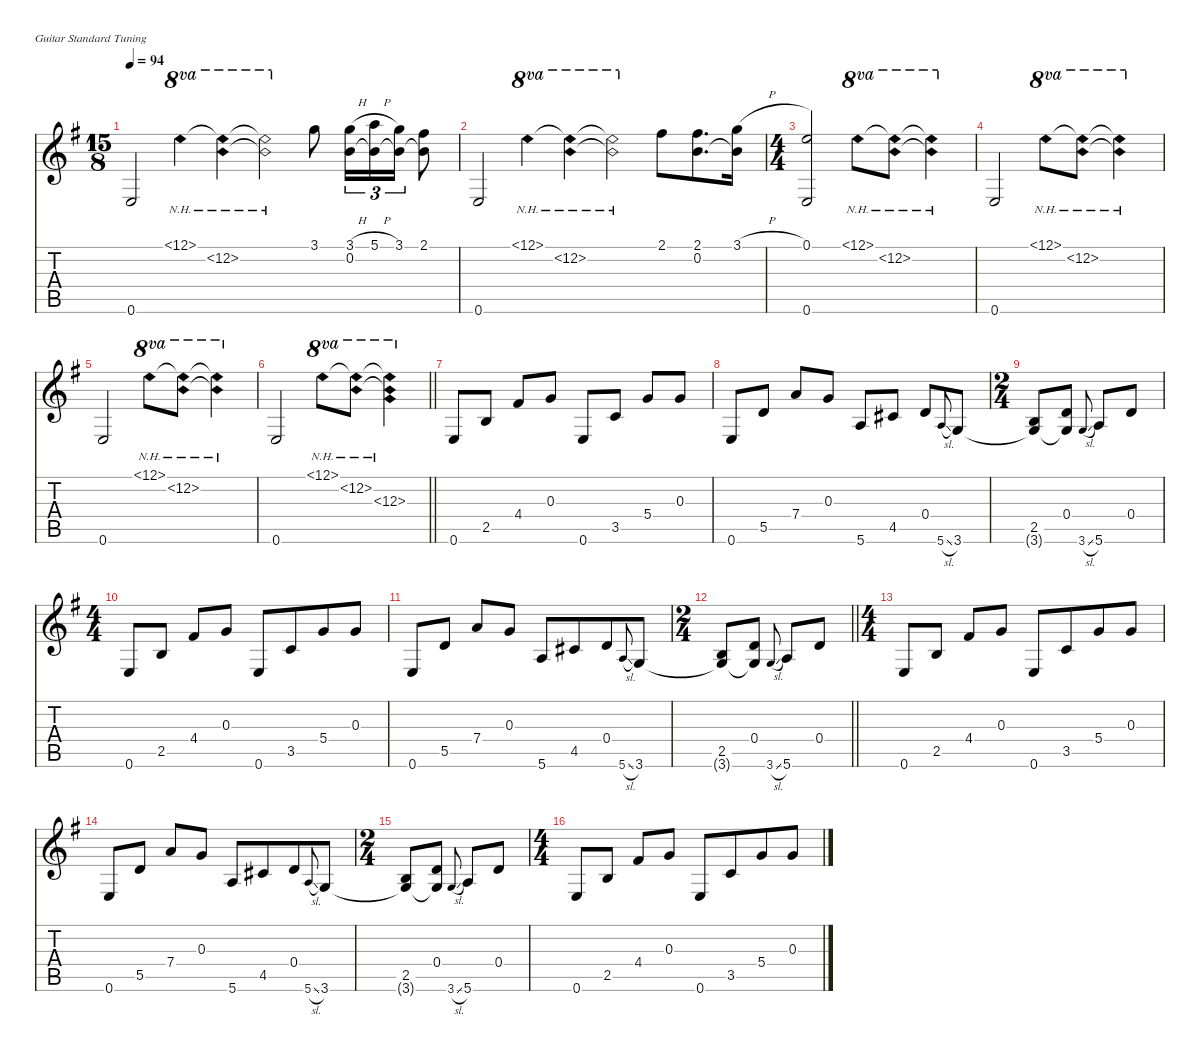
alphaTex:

\defaultSystemsLayout 4
\hideDynamics
\bracketExtendMode nobrackets
\singleTrackTrackNamePolicy hidden
\multiTrackTrackNamePolicy hidden
\firstSystemTrackNameMode fullname
\firstSystemTrackNameOrientation horizontal
\otherSystemsTrackNameOrientation horizontal
\track ("Kirk Hammet" "el.guit.") {defaultSystemsLayout 8 mute instrument electricguitarclean}
\staff {score tabs}
\tuning (E4 B3 G3 D3 A2 E2)
\ts (15 8)
\beaming (8 15)
\tempo 94
\clef g2
\ks eminor
0.6{acc forcenatural}.2{dy fff instrument electricguitarclean beam Up} 12.1{nh acc forcenatural}.4{ot 8va dy ff beam Down} (12.1{nh t acc forcenatural} 12.2{nh acc forcenatural}).4{ot 8va dy f beam Down} (12.1{nh t acc forcenatural} 12.2{nh t acc forcenatural}).2{ot 8va beam Down} 3.1{acc forcenatural}.8{beam Down} (3.1{h acc forcenatural} 0.2{acc forcenatural}).16{tu (3 2) dy ff beam Down} (5.1{h acc forcenatural} 0.2{t acc forcenatural}).16{tu (3 2) dy f beam Down} (3.1{acc forcenatural} 0.2{t acc forcenatural}).16{tu (3 2) dy mf beam Down} (2.1{acc #} 0.2{t acc forcenatural}).8{dy f beam Down} |
0.6{acc forcenatural}.2{dy fff beam Up} 12.1{nh acc forcenatural}.4{ot 8va dy ff beam Down} (12.1{nh t acc forcenatural} 12.2{nh acc forcenatural}).4{ot 8va beam Down} (12.1{nh t acc forcenatural} 12.2{nh t acc forcenatural}).2{ot 8va beam Down} 2.1{acc #}.8{dy f beam Down} (2.1{acc #} 0.2{acc forcenatural}).8{d beam Down} (3.1{h acc forcenatural} 0.2{t acc forcenatural}).16{beam Down} |
\ts (4 4)
\beaming (8 2 2 2 2)
(0.1{acc forcenatural} 0.6{acc forcenatural}).2{beam Up} 12.1{nh acc forcenatural}.8{ot 8va beam Down} (12.1{nh t acc forcenatural} 12.2{nh acc forcenatural}).8{ot 8va beam Down} (12.1{nh t acc forcenatural} 12.2{nh t acc forcenatural}).4{ot 8va beam Down} |
0.6{acc forcenatural}.2{beam Up} 12.1{nh acc forcenatural}.8{ot 8va beam Down} (12.1{nh t acc forcenatural} 12.2{nh acc forcenatural}).8{ot 8va beam Down} (12.1{nh t acc forcenatural} 12.2{nh t acc forcenatural}).4{ot 8va beam Down} |
0.6{acc forcenatural}.2{beam Up} 12.1{nh acc forcenatural}.8{ot 8va beam Down} (12.1{nh t acc forcenatural} 12.2{nh acc forcenatural}).8{ot 8va beam Down} (12.1{nh t acc forcenatural} 12.2{nh t acc forcenatural}).4{ot 8va beam Down} |
\barLineRight lightlight
0.6{acc forcenatural}.2{beam Up} 12.1{nh acc forcenatural}.8{ot 8va beam Down} (12.1{nh t acc forcenatural} 12.2{nh acc forcenatural}).8{ot 8va beam Down} (12.1{nh t acc forcenatural} 12.2{nh t acc forcenatural} 12.3{nh acc forcenatural}).4{ot 8va beam Down} |
0.6{acc forcenatural}.8{beam Up} 2.5{acc forcenatural}.8{beam Up} 4.4{acc #}.8{beam Up} 0.3{acc forcenatural}.8{beam Up} 0.6{acc forcenatural}.8{beam Up} 3.5{acc forcenatural}.8{beam Up} 5.4{acc forcenatural}.8{beam Up} 0.3{acc forcenatural}.8{beam Up} |
0.6{acc forcenatural}.8{beam Up} 5.5{acc forcenatural}.8{beam Up} 7.4{acc forcenatural}.8{beam Up} 0.3{acc forcenatural}.8{beam Up} 5.6{acc forcenatural}.8{beam Up} 4.5{acc #}.8{beam Up} 0.4{acc forcenatural}.8{beam Up} 5.6{sl acc forcenatural}.8{gr onbeat beam Up} 3.6{acc forcenatural}.8{beam Up} |
\ts (2 4)
\beaming (8 2 2)
(2.5{acc forcenatural} 3.6{t acc forcenatural}).8{beam Up} (0.4{acc forcenatural} 3.6{t acc forcenatural}).8{beam Up} 3.6{sl acc forcenatural}.8{gr onbeat beam Up} 5.6{acc forcenatural}.8{beam Up} 0.4{acc forcenatural}.8{beam Up} |
\ts (4 4)
\beaming (8 2 2 4)
0.6{acc forcenatural}.8{beam Up} 2.5{acc forcenatural}.8{beam Up} 4.4{acc #}.8{beam Up} 0.3{acc forcenatural}.8{beam Up} 0.6{acc forcenatural}.8{beam Up} 3.5{acc forcenatural}.8{beam Up} 5.4{acc forcenatural}.8{beam Up} 0.3{acc forcenatural}.8{beam Up} |
0.6{acc forcenatural}.8{beam Up} 5.5{acc forcenatural}.8{beam Up} 7.4{acc forcenatural}.8{beam Up} 0.3{acc forcenatural}.8{beam Up} 5.6{acc forcenatural}.8{beam Up} 4.5{acc #}.8{beam Up} 0.4{acc forcenatural}.8{beam Up} 5.6{sl acc forcenatural}.8{gr onbeat beam Up} 3.6{acc forcenatural}.8{beam Up} |
\ts (2 4)
\beaming (8 2 2)
\barLineRight lightlight
(2.5{acc forcenatural} 3.6{t acc forcenatural}).8{beam Up} (0.4{acc forcenatural} 3.6{t acc forcenatural}).8{beam Up} 3.6{sl acc forcenatural}.8{gr onbeat beam Up} 5.6{acc forcenatural}.8{beam Up} 0.4{acc forcenatural}.8{beam Up} |
\ts (4 4)
\beaming (8 2 2 4)
0.6{acc forcenatural}.8{beam Up} 2.5{acc forcenatural}.8{beam Up} 4.4{acc #}.8{beam Up} 0.3{acc forcenatural}.8{beam Up} 0.6{acc forcenatural}.8{beam Up} 3.5{acc forcenatural}.8{beam Up} 5.4{acc forcenatural}.8{beam Up} 0.3{acc forcenatural}.8{beam Up} |
0.6{acc forcenatural}.8{beam Up} 5.5{acc forcenatural}.8{beam Up} 7.4{acc forcenatural}.8{beam Up} 0.3{acc forcenatural}.8{beam Up} 5.6{acc forcenatural}.8{beam Up} 4.5{acc #}.8{beam Up} 0.4{acc forcenatural}.8{beam Up} 5.6{sl acc forcenatural}.8{gr onbeat beam Up} 3.6{acc forcenatural}.8{beam Up} |
\ts (2 4)
\beaming (8 2 2)
(2.5{acc forcenatural} 3.6{t acc forcenatural}).8{beam Up} (0.4{acc forcenatural} 3.6{t acc forcenatural}).8{beam Up} 3.6{sl acc forcenatural}.8{gr onbeat beam Up} 5.6{acc forcenatural}.8{beam Up} 0.4{acc forcenatural}.8{beam Up} |
\ts (4 4)
\beaming (8 2 2 4)
0.6{acc forcenatural}.8{beam Up} 2.5{acc forcenatural}.8{beam Up} 4.4{acc #}.8{beam Up} 0.3{acc forcenatural}.8{beam Up} 0.6{acc forcenatural}.8{beam Up} 3.5{acc forcenatural}.8{beam Up} 5.4{acc forcenatural}.8{beam Up} 0.3{acc forcenatural}.8{beam Up}
